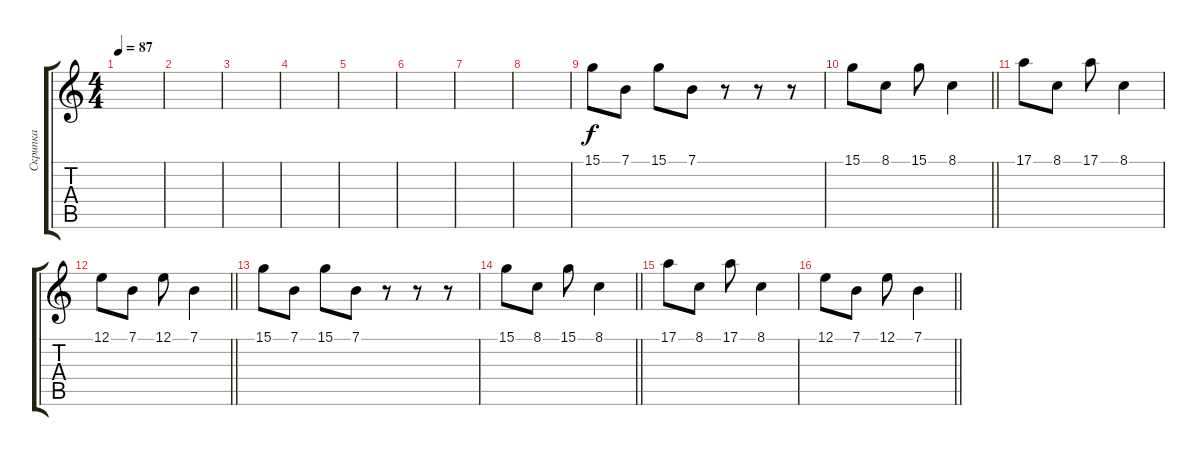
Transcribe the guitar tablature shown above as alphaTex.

\track ("Скрипка" "Скрипка") {instrument stringensemble1}
\staff {score tabs}
\tuning (E4 B3 G3 D3 A2 E2) {hide}
\ts (4 4)
\tempo 87
\clef g2
\ks c
|
|
|
|
|
|
|
|
15.1.8 7.1.8 15.1.8 7.1.8 r.8 r.8 r.8 |
\barLineRight lightlight
15.1.8 8.1.8 15.1.8 8.1.4 |
17.1.8 8.1.8 17.1.8 8.1.4 |
\barLineRight lightlight
12.1.8 7.1.8 12.1.8 7.1.4 |
15.1.8 7.1.8 15.1.8 7.1.8 r.8 r.8 r.8 |
\barLineRight lightlight
15.1.8 8.1.8 15.1.8 8.1.4 |
17.1.8 8.1.8 17.1.8 8.1.4 |
\barLineRight lightlight
12.1.8 7.1.8 12.1.8 7.1.4
